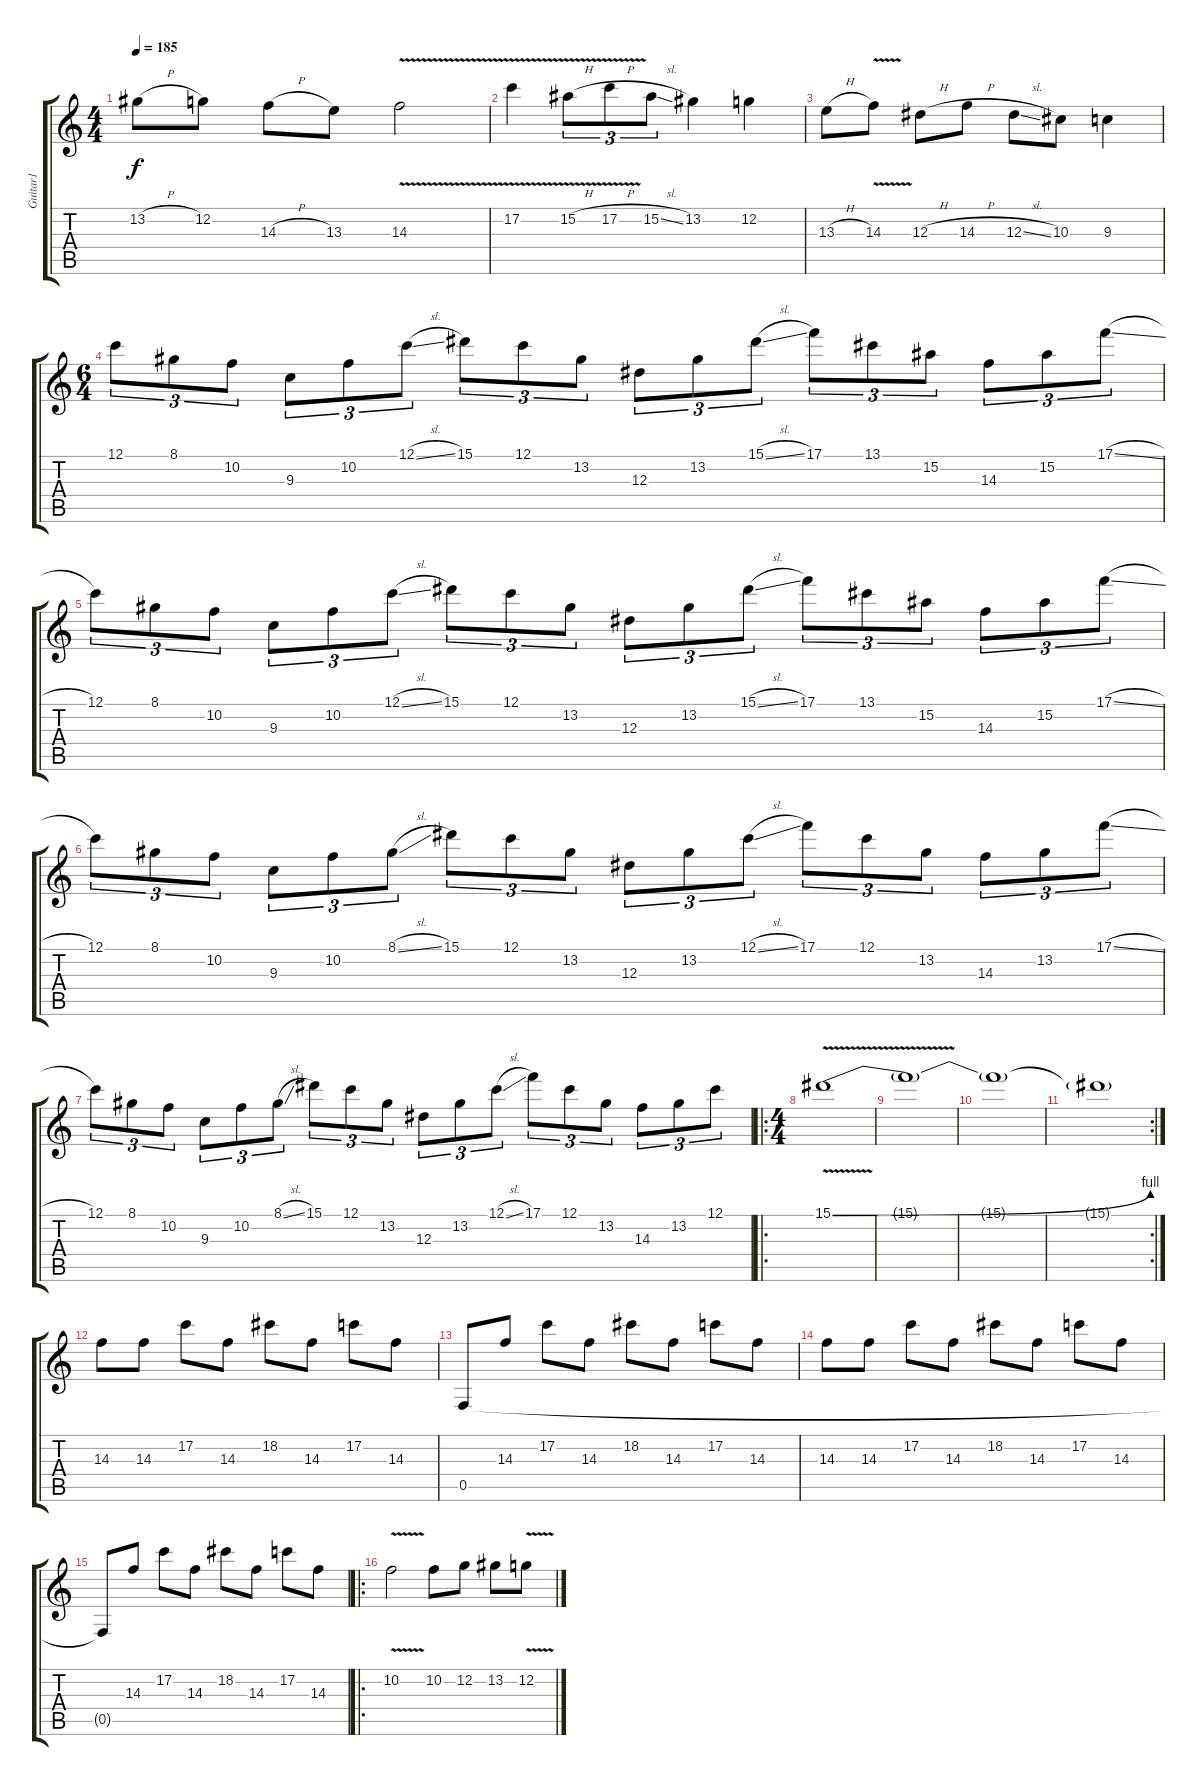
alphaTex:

\track ("Guitar1" "Guitar1") {instrument overdrivenguitar}
\staff {score tabs}
\tuning (C4 G3 Eb3 Bb2 F2 C2) {hide}
\ts (4 4)
\tempo 185
\clef g2
\ks c
13.2{h}.8{dy f} 12.2.8 14.3{h}.8 13.3.8 14.3{v}.2 |
17.2{v}.4 15.2{v h}.8{tu (3 2)} 17.2{v h}.8{tu (3 2)} 15.2{sl}.8{tu (3 2)} 13.2.4 12.2.4 |
13.3{h}.8 14.3{v}.8 12.3{h}.8 14.3{h}.8 12.3{sl}.8 10.3.8 9.3.4 |
\ts (6 4)
12.1.8{tu (3 2)} 8.1.8{tu (3 2)} 10.2.8{tu (3 2)} 9.3.8{tu (3 2)} 10.2.8{tu (3 2)} 12.1{sl}.8{tu (3 2)} 15.1.8{tu (3 2)} 12.1.8{tu (3 2)} 13.2.8{tu (3 2)} 12.3.8{tu (3 2)} 13.2.8{tu (3 2)} 15.1{sl}.8{tu (3 2)} 17.1.8{tu (3 2)} 13.1.8{tu (3 2)} 15.2.8{tu (3 2)} 14.3.8{tu (3 2)} 15.2.8{tu (3 2)} 17.1{sl}.8{tu (3 2)} |
12.1.8{tu (3 2)} 8.1.8{tu (3 2)} 10.2.8{tu (3 2)} 9.3.8{tu (3 2)} 10.2.8{tu (3 2)} 12.1{sl}.8{tu (3 2)} 15.1.8{tu (3 2)} 12.1.8{tu (3 2)} 13.2.8{tu (3 2)} 12.3.8{tu (3 2)} 13.2.8{tu (3 2)} 15.1{sl}.8{tu (3 2)} 17.1.8{tu (3 2)} 13.1.8{tu (3 2)} 15.2.8{tu (3 2)} 14.3.8{tu (3 2)} 15.2.8{tu (3 2)} 17.1{sl}.8{tu (3 2)} |
12.1.8{tu (3 2)} 8.1.8{tu (3 2)} 10.2.8{tu (3 2)} 9.3.8{tu (3 2)} 10.2.8{tu (3 2)} 8.1{sl}.8{tu (3 2)} 15.1.8{tu (3 2)} 12.1.8{tu (3 2)} 13.2.8{tu (3 2)} 12.3.8{tu (3 2)} 13.2.8{tu (3 2)} 12.1{sl}.8{tu (3 2)} 17.1.8{tu (3 2)} 12.1.8{tu (3 2)} 13.2.8{tu (3 2)} 14.3.8{tu (3 2)} 13.2.8{tu (3 2)} 17.1{sl}.8{tu (3 2)} |
12.1.8{tu (3 2)} 8.1.8{tu (3 2)} 10.2.8{tu (3 2)} 9.3.8{tu (3 2)} 10.2.8{tu (3 2)} 8.1{sl}.8{tu (3 2)} 15.1.8{tu (3 2)} 12.1.8{tu (3 2)} 13.2.8{tu (3 2)} 12.3.8{tu (3 2)} 13.2.8{tu (3 2)} 12.1{sl}.8{tu (3 2)} 17.1.8{tu (3 2)} 12.1.8{tu (3 2)} 13.2.8{tu (3 2)} 14.3.8{tu (3 2)} 13.2.8{tu (3 2)} 12.1.8{tu (3 2)} |
\ro
\ts (4 4)
15.1{be (bend 0 0 60 4) v}.1{volume 3} |
15.1{t}.1 |
15.1{t}.1 |
\rc 2
15.1{t}.1 |
14.3.8{volume 16} 14.3.8 17.2.8 14.3.8 18.2.8 14.3.8 17.2.8 14.3.8 |
0.5.8 14.3.8 17.2.8 14.3.8 18.2.8 14.3.8 17.2.8 14.3.8 |
14.3.8{volume 16} 14.3.8 17.2.8 14.3.8 18.2.8 14.3.8 17.2.8 14.3.8 |
0.5{t}.8 14.3.8 17.2.8 14.3.8 18.2.8 14.3.8 17.2.8 14.3.8 |
\ro
10.2{v}.2 10.2.8 12.2.8 13.2.8 12.2{v}.8
